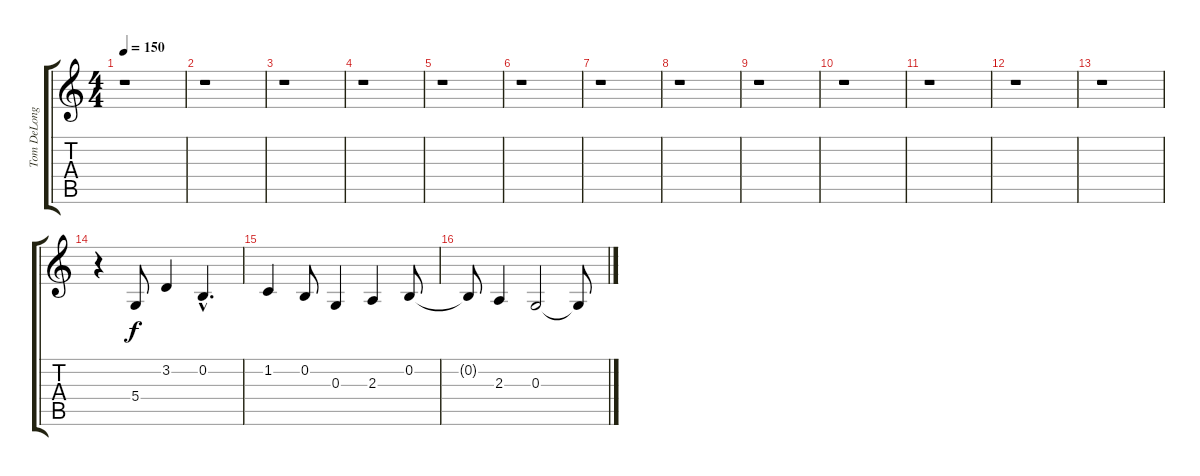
\track ("Tom DeLonge - Vocals I" "Tom DeLong") {instrument lead8bassandlead}
\staff {score tabs}
\tuning (E4 B3 G3 D3 A2 E2) {hide}
\ts (4 4)
\tempo 150
\clef g2
\ks c
r.1{dy f instrument lead8bassandlead} |
r.1 |
r.1 |
r.1 |
r.1 |
r.1 |
r.1 |
r.1 |
r.1 |
r.1 |
r.1 |
r.1 |
r.1 |
r.4 5.4.8 3.2.4 0.2{hac}.4{d} |
1.2.4 0.2.8 0.3.4 2.3.4 0.2.8 |
0.2{t}.8 2.3.4 0.3.2 0.3{t}.8
